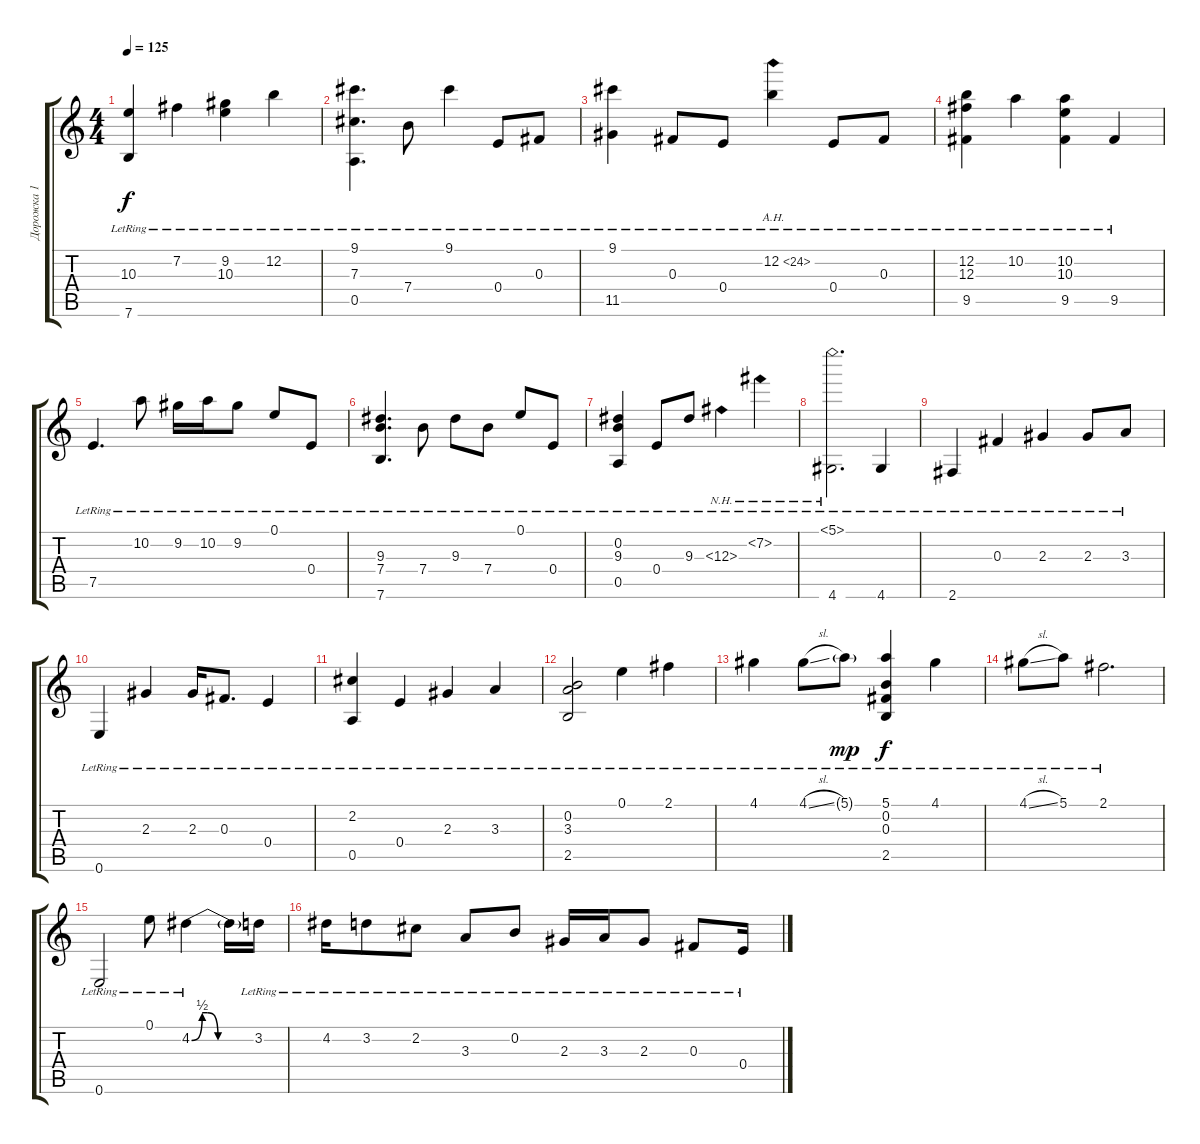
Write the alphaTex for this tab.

\track ("Дорожка 1" "Дорожка 1") {instrument acousticguitarsteel}
\staff {score tabs}
\tuning (E4 B3 Gb3 E3 A2 E2) {hide}
\ts (4 4)
\tempo 125
\clef g2
\ks c
(10.3{lr} 7.6{lr}).4{dy f} 7.2{lr}.4 (9.2{lr} 10.3{lr}).4 12.2{lr}.4 |
(9.1{lr} 7.3{lr} 0.5{lr}).4{d} 7.4{lr}.8 9.1{lr}.4 0.4{lr}.8 0.3{lr}.8 |
(9.1{lr} 11.5{lr}).4 0.3{lr}.8 0.4{lr}.8 12.2{ah 12 lr}.4 0.4{lr}.8 0.3{lr}.8 |
(12.2{lr} 12.3{lr} 9.5{lr}).4 10.2{lr}.4 (10.2{lr} 10.3{lr} 9.5{lr}).4 9.5{lr}.4 |
7.5{lr}.4{d} 10.2{lr}.8 9.2{lr}.16 10.2{lr}.16 9.2{lr}.8 0.1{lr}.8 0.4{lr}.8 |
(9.3{lr} 7.4{lr} 7.6{lr}).4{d} 7.4{lr}.8 9.3{lr}.8 7.4{lr}.8 0.1{lr}.8 0.4{lr}.8 |
(0.2{lr} 9.3{lr} 0.5{lr}).4 0.4{lr}.8 9.3{lr}.8 12.3{nh lr}.4 7.2{nh lr}.4 |
(5.1{nh lr} 4.6{lr}).2{d} 4.6{lr}.4 |
2.6{lr}.4 0.3{lr}.4 2.3{lr}.4 2.3{lr}.8 3.3{lr}.8 |
0.6{lr}.4 2.3{lr}.4 2.3{lr}.16 0.3{lr}.8{d} 0.4{lr}.4 |
(2.2{lr} 0.5{lr}).4 0.4{lr}.4 2.3{lr}.4 3.3{lr}.4 |
(0.2{lr} 3.3{lr} 2.5{lr}).2 0.1{lr}.4 2.1{lr}.4 |
4.1{lr}.4 4.1{sl lr}.8 5.1{g lr}.8{dy mp} (5.1{lr} 0.2{lr} 0.3{lr} 2.5{lr}).4{dy f} 4.1{lr}.4 |
4.1{sl lr}.8 5.1{lr}.8 2.1{lr}.2{d} |
0.6{lr}.2 0.1{lr}.8 4.2{be (custom 0 0 10 2 15 2 25 0 30 0 60 0) lr}.4 4.2{t}.16 3.2{lr}.16 |
4.2{lr}.16 3.2{lr}.8 2.2{lr}.8 3.3{lr}.8 0.2{lr}.8 2.3{lr}.16 3.3{lr}.16 2.3{lr}.8 0.3{lr}.8 0.4{lr}.16
